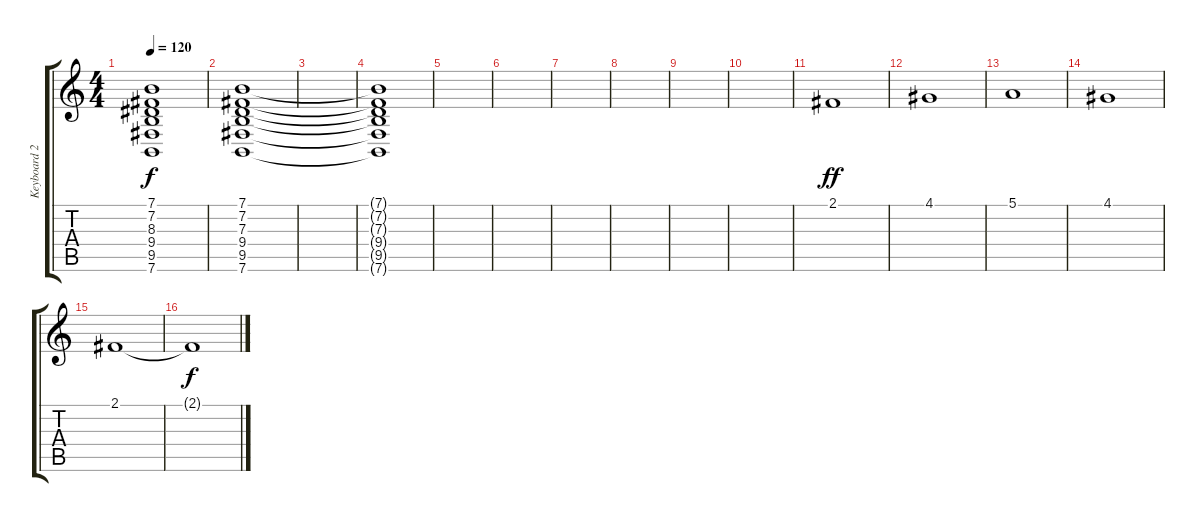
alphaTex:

\track ("Keyboard 2" "Keyboard 2") {instrument fx1rain}
\staff {score tabs}
\tuning (E4 B3 G3 D3 A2 E2) {hide}
\ts (4 4)
\tempo 120
\clef g2
\ks c
(7.1 7.2 8.3 9.4 9.5 7.6).1{dy f} |
(7.1 7.2 7.3 9.4 9.5 7.6).1 |
|
(7.1{t} 7.2{t} 7.3{t} 9.4{t} 9.5{t} 7.6{t}).1 |
|
|
|
|
|
|
2.1.1{dy ff} |
4.1.1 |
5.1.1 |
4.1.1 |
2.1.1 |
2.1{t}.1{dy f}
